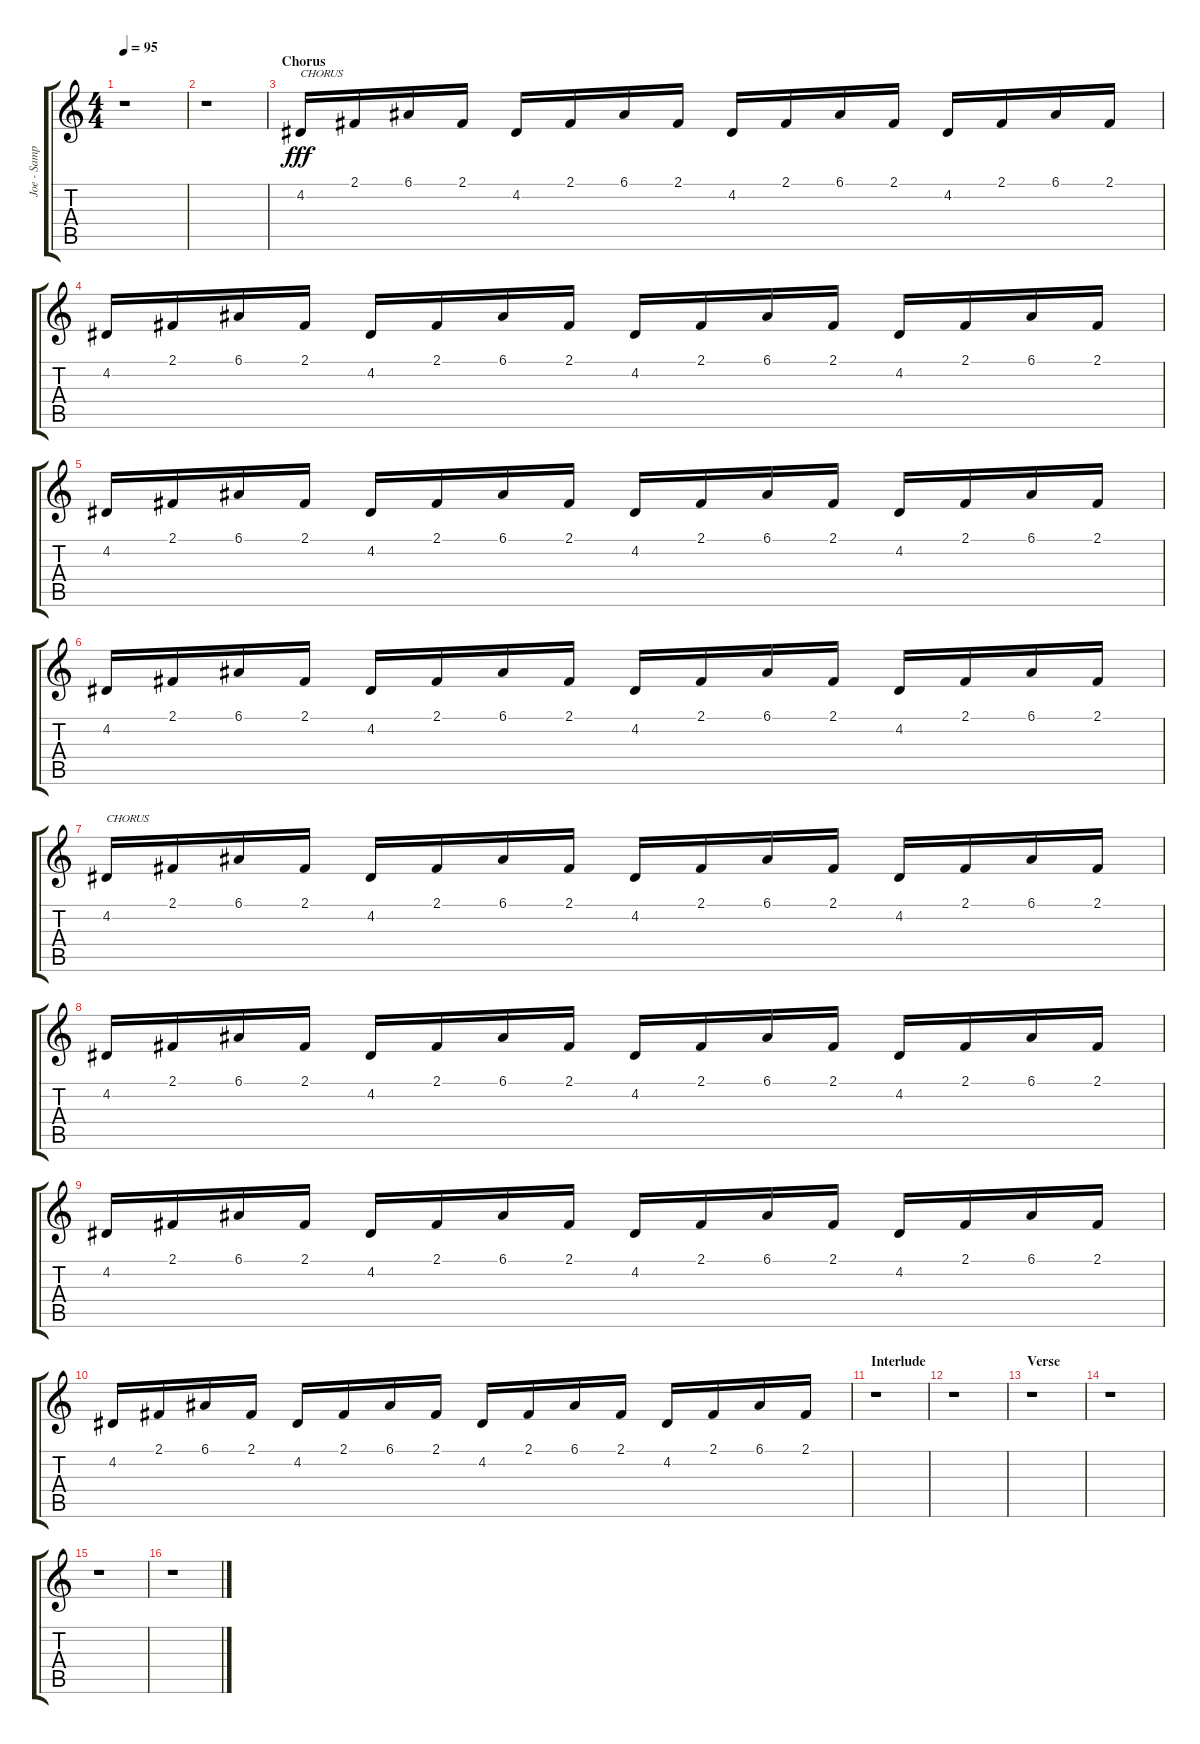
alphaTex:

\track ("Joe - Sample" "Joe - Samp") {instrument lead1square}
\staff {score tabs}
\tuning (E4 B3 G3 D3 A2 E2) {hide}
\ts (4 4)
\tempo 95
\clef g2
\ks c
r.1{dy fff} |
r.1 |
\section ("" "Chorus")
4.2.16{txt "CHORUS"} 2.1.16 6.1.16 2.1.16 4.2.16 2.1.16 6.1.16 2.1.16 4.2.16 2.1.16 6.1.16 2.1.16 4.2.16 2.1.16 6.1.16 2.1.16 |
4.2.16 2.1.16 6.1.16 2.1.16 4.2.16 2.1.16 6.1.16 2.1.16 4.2.16 2.1.16 6.1.16 2.1.16 4.2.16 2.1.16 6.1.16 2.1.16 |
4.2.16 2.1.16 6.1.16 2.1.16 4.2.16 2.1.16 6.1.16 2.1.16 4.2.16 2.1.16 6.1.16 2.1.16 4.2.16 2.1.16 6.1.16 2.1.16 |
4.2.16 2.1.16 6.1.16 2.1.16 4.2.16 2.1.16 6.1.16 2.1.16 4.2.16 2.1.16 6.1.16 2.1.16 4.2.16 2.1.16 6.1.16 2.1.16 |
4.2.16{txt "CHORUS"} 2.1.16 6.1.16 2.1.16 4.2.16 2.1.16 6.1.16 2.1.16 4.2.16 2.1.16 6.1.16 2.1.16 4.2.16 2.1.16 6.1.16 2.1.16 |
4.2.16 2.1.16 6.1.16 2.1.16 4.2.16 2.1.16 6.1.16 2.1.16 4.2.16 2.1.16 6.1.16 2.1.16 4.2.16 2.1.16 6.1.16 2.1.16 |
4.2.16 2.1.16 6.1.16 2.1.16 4.2.16 2.1.16 6.1.16 2.1.16 4.2.16 2.1.16 6.1.16 2.1.16 4.2.16 2.1.16 6.1.16 2.1.16 |
4.2.16 2.1.16 6.1.16 2.1.16 4.2.16 2.1.16 6.1.16 2.1.16 4.2.16 2.1.16 6.1.16 2.1.16 4.2.16 2.1.16 6.1.16 2.1.16 |
\section ("" "Interlude")
r.1 |
r.1 |
\section ("" "Verse")
r.1 |
r.1 |
r.1 |
r.1
